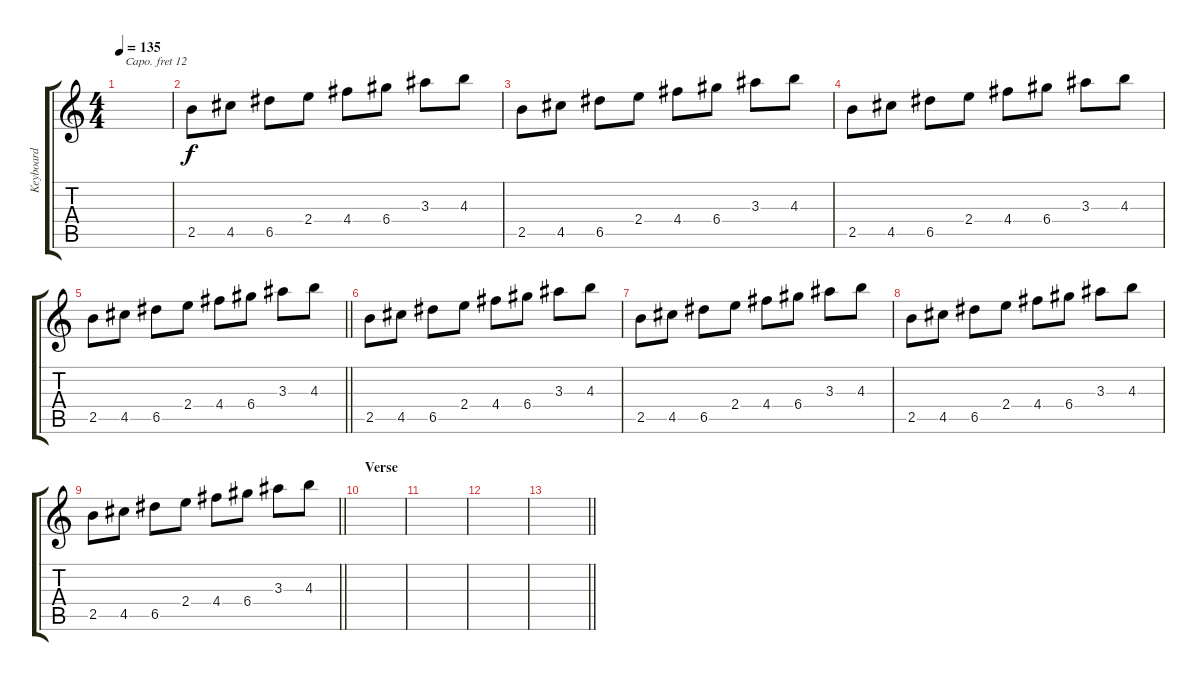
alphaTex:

\track ("Keyboard" "Keyboard") {instrument marimba}
\staff {score tabs}
\capo 12
\tuning (E5 B4 G4 D4 A3 E3) {hide}
\ts (4 4)
\tempo 135
\clef g2
\ks c
|
2.5.8 4.5.8 6.5.8 2.4.8 4.4.8 6.4.8 3.3.8 4.3.8 |
2.5.8 4.5.8 6.5.8 2.4.8 4.4.8 6.4.8 3.3.8 4.3.8 |
2.5.8 4.5.8 6.5.8 2.4.8 4.4.8 6.4.8 3.3.8 4.3.8 |
\barLineRight lightlight
2.5.8 4.5.8 6.5.8 2.4.8 4.4.8 6.4.8 3.3.8 4.3.8 |
2.5.8 4.5.8 6.5.8 2.4.8 4.4.8 6.4.8 3.3.8 4.3.8 |
2.5.8 4.5.8 6.5.8 2.4.8 4.4.8 6.4.8 3.3.8 4.3.8 |
2.5.8 4.5.8 6.5.8 2.4.8 4.4.8 6.4.8 3.3.8 4.3.8 |
\barLineRight lightlight
2.5.8 4.5.8 6.5.8 2.4.8 4.4.8 6.4.8 3.3.8 4.3.8 |
\section ("" "Verse")
|
|
|
\barLineRight lightlight
